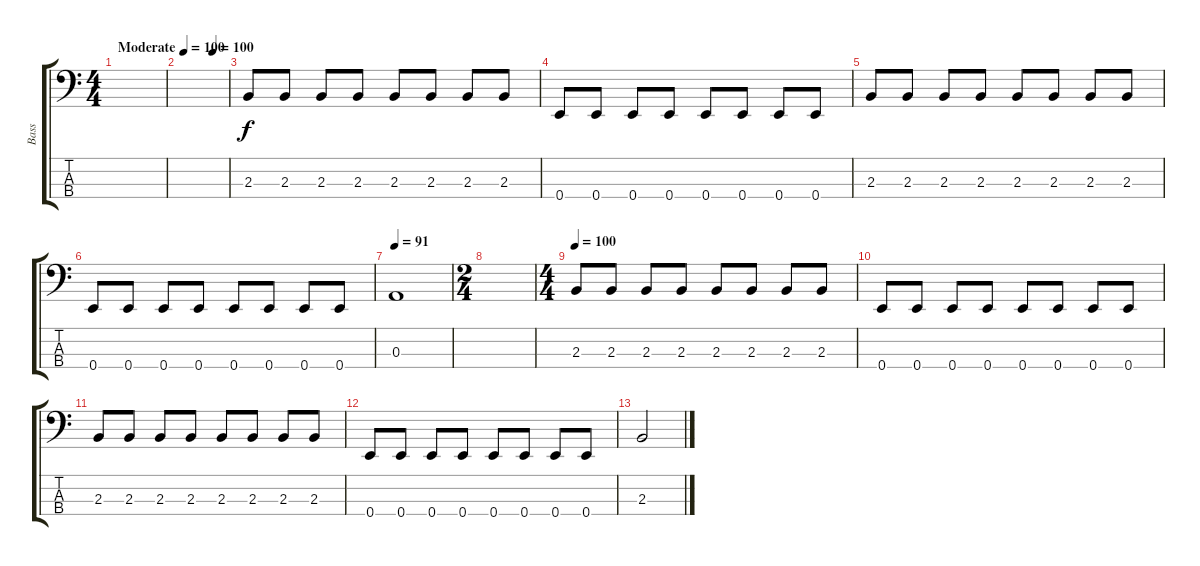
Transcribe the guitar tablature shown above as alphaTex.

\track ("Bass" "Bass") {instrument electricbasspick}
\staff {score tabs}
\tuning (G2 D2 A1 E1) {hide}
\ts (4 4)
\tempo (100 "Moderate")
\tempo 91
\tempo (100 "Moderate")
\clef f4
\ks c
|
\tempo (100 0.6875)
|
2.3.8 2.3.8 2.3.8 2.3.8 2.3.8 2.3.8 2.3.8 2.3.8 |
0.4.8 0.4.8 0.4.8 0.4.8 0.4.8 0.4.8 0.4.8 0.4.8 |
2.3.8 2.3.8 2.3.8 2.3.8 2.3.8 2.3.8 2.3.8 2.3.8 |
0.4.8 0.4.8 0.4.8 0.4.8 0.4.8 0.4.8 0.4.8 0.4.8 |
\tempo 91
0.3.1 |
\ts (2 4)
|
\ts (4 4)
\tempo 100
2.3.8 2.3.8 2.3.8 2.3.8 2.3.8 2.3.8 2.3.8 2.3.8 |
0.4.8 0.4.8 0.4.8 0.4.8 0.4.8 0.4.8 0.4.8 0.4.8 |
2.3.8 2.3.8 2.3.8 2.3.8 2.3.8 2.3.8 2.3.8 2.3.8 |
0.4.8 0.4.8 0.4.8 0.4.8 0.4.8 0.4.8 0.4.8 0.4.8 |
2.3.2
